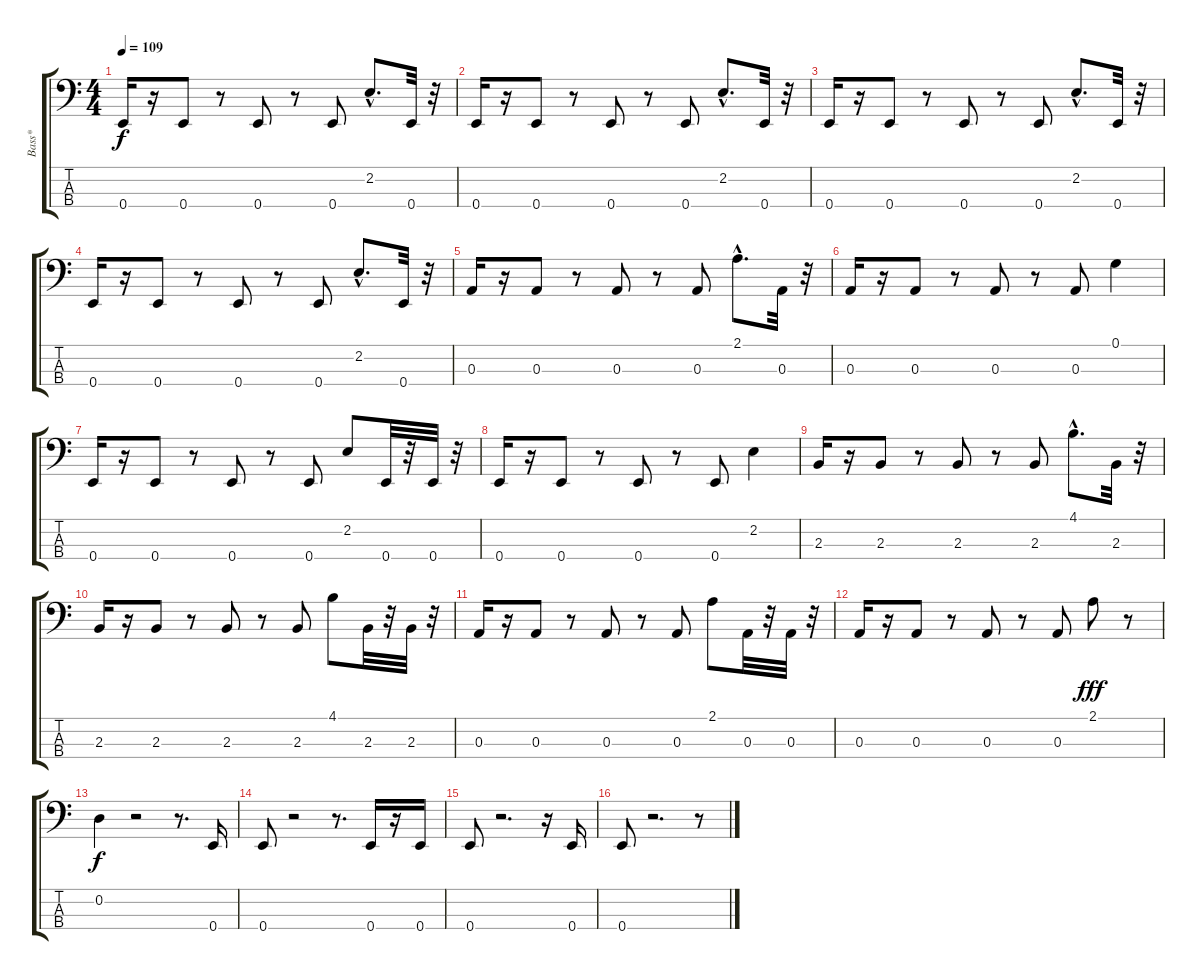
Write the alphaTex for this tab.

\track ("Bass*" "Bass*") {instrument electricbassfinger}
\staff {score tabs}
\tuning (G2 D2 A1 E1) {hide}
\ts (4 4)
\tempo 109
\clef f4
\ks c
0.4.16{dy f} r.16 0.4.8 r.8 0.4.8 r.8 0.4.8 2.2{hac}.8{d} 0.4.32 r.32 |
0.4.16 r.16 0.4.8 r.8 0.4.8 r.8 0.4.8 2.2{hac}.8{d} 0.4.32 r.32 |
0.4.16 r.16 0.4.8 r.8 0.4.8 r.8 0.4.8 2.2{hac}.8{d} 0.4.32 r.32 |
0.4.16 r.16 0.4.8 r.8 0.4.8 r.8 0.4.8 2.2{hac}.8{d} 0.4.32 r.32 |
0.3.16 r.16 0.3.8 r.8 0.3.8 r.8 0.3.8 2.1{hac}.8{d} 0.3.32 r.32 |
0.3.16 r.16 0.3.8 r.8 0.3.8 r.8 0.3.8 0.1.4 |
0.4.16 r.16 0.4.8 r.8 0.4.8 r.8 0.4.8 2.2.8 0.4.32 r.32 0.4.32 r.32 |
0.4.16 r.16 0.4.8 r.8 0.4.8 r.8 0.4.8 2.2.4 |
2.3.16 r.16 2.3.8 r.8 2.3.8 r.8 2.3.8 4.1{hac}.8{d} 2.3.32 r.32 |
2.3.16 r.16 2.3.8 r.8 2.3.8 r.8 2.3.8 4.1.8 2.3.32 r.32 2.3.32 r.32 |
0.3.16 r.16 0.3.8 r.8 0.3.8 r.8 0.3.8 2.1.8 0.3.32 r.32 0.3.32 r.32 |
0.3.16 r.16 0.3.8 r.8 0.3.8 r.8 0.3.8 2.1.8{dy fff} r.8 |
0.2.4{dy f} r.2 r.8{d} 0.4.16 |
0.4.8 r.2 r.8{d} 0.4.16 r.16 0.4.16 |
0.4.8 r.2{d} r.16 0.4.16 |
0.4.8 r.2{d} r.8
